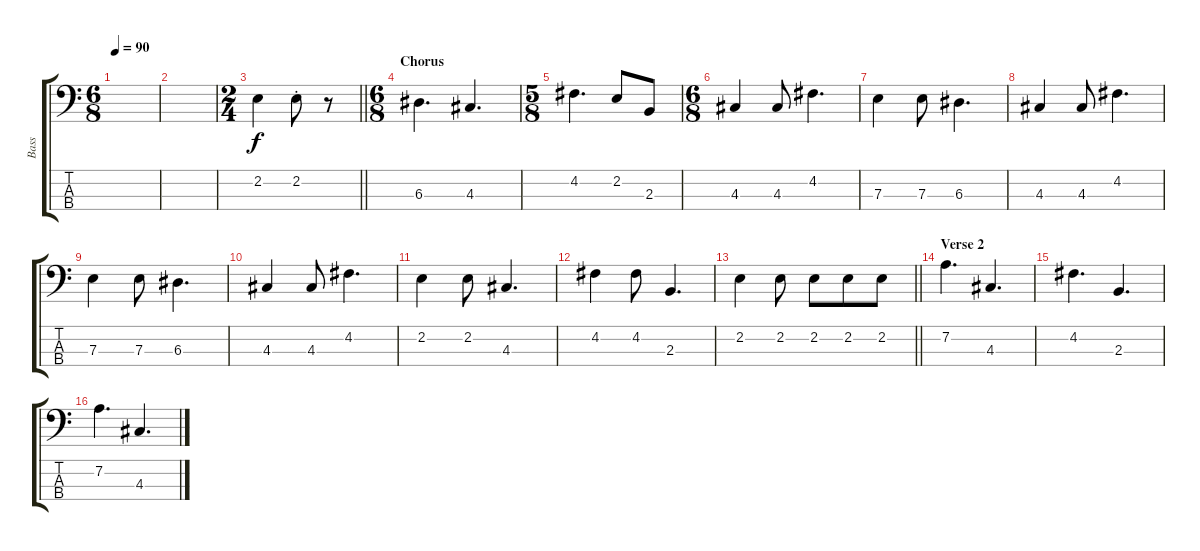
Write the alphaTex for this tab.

\track ("Bass" "Bass") {instrument electricbassfinger}
\staff {score tabs}
\tuning (G2 D2 A1 E1) {hide}
\ts (6 8)
\tempo 90
\clef f4
\ks c
|
|
\ts (2 4)
\barLineRight lightlight
2.2.4 2.2{st}.8 r.8 |
\ts (6 8)
\section ("" "Chorus")
6.3.4{d} 4.3.4{d} |
\ts (5 8)
4.2.4{d} 2.2.8 2.3.8 |
\ts (6 8)
4.3.4 4.3.8 4.2.4{d} |
7.3.4 7.3.8 6.3.4{d} |
4.3.4 4.3.8 4.2.4{d} |
7.3.4 7.3.8 6.3.4{d} |
4.3.4 4.3.8 4.2.4{d} |
2.2.4 2.2.8 4.3.4{d} |
4.2.4 4.2.8 2.3.4{d} |
\barLineRight lightlight
2.2.4 2.2.8 2.2.8 2.2.8 2.2.8 |
\section ("" "Verse 2")
7.2.4{d} 4.3.4{d} |
4.2.4{d} 2.3.4{d} |
7.2.4{d} 4.3.4{d}
